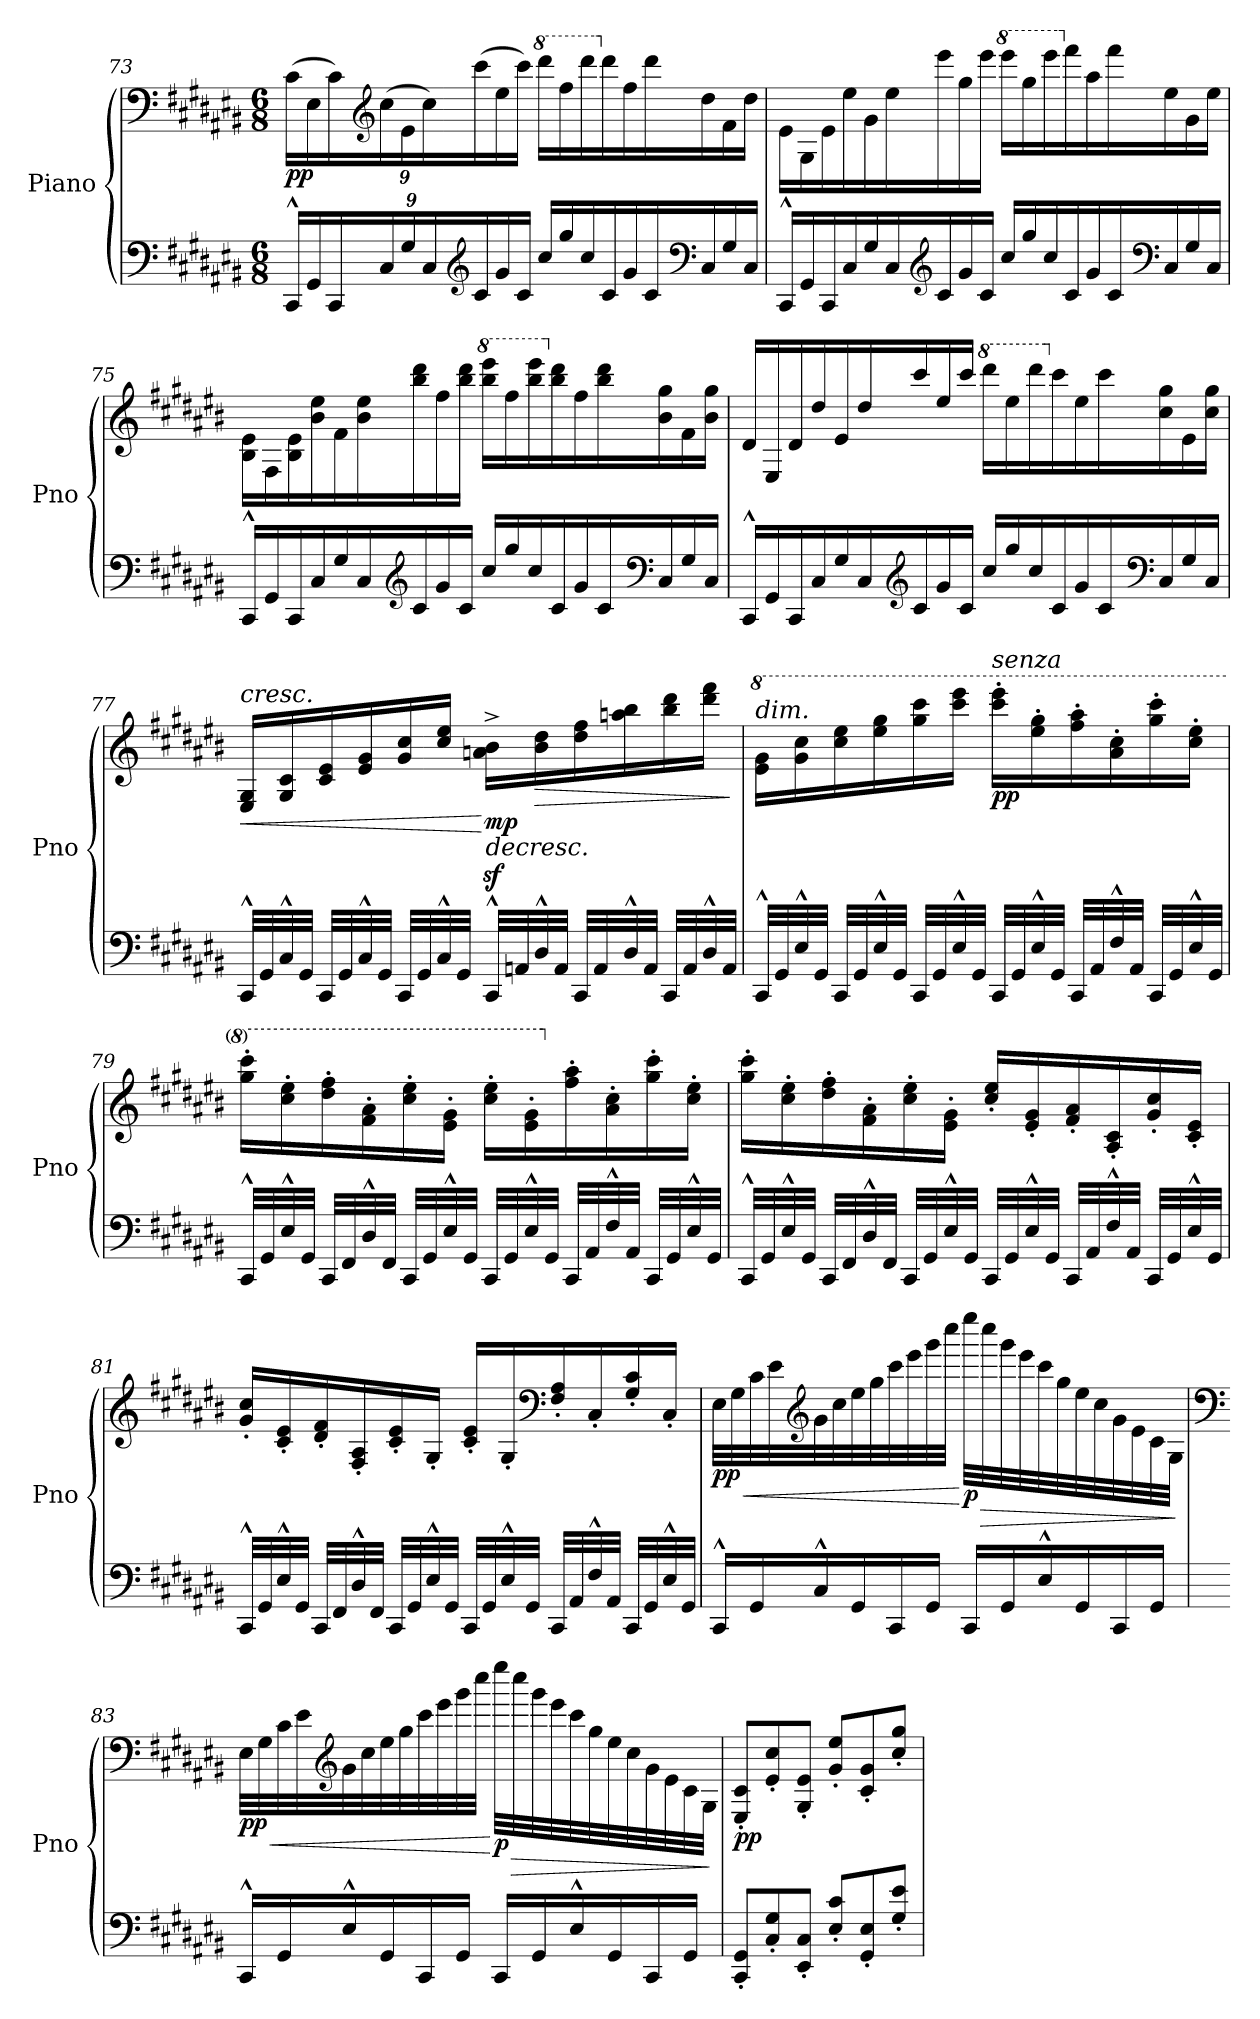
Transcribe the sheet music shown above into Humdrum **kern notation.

**kern	**kern	**dynam
*part1	*part1	*part1
*staff2	*staff1	*staff1/2
*I"Piano	*	*
*I'Pno	*	*
*clefF4	*clefF4	*
*k[f#c#g#d#a#e#b#]	*k[f#c#g#d#a#e#b#]	*
*M6/8	*M6/8	*
*Xbrackettup	*Xbrackettup	*
=73	=73	=73
!	!	!LO:DY:b
24CC#^^/LL	(24c#\LL	pp
24GG#/	24E#\	.
24CC#/	24c#\)	.
*	*clefG2	*
24C#/	(24cc#\	.
24G#/	24e#\	.
24C#/	24cc#\)	.
*clefG2	*	*
24c#/	(24ccc#\	.
24g#/	24ee#\	.
24c#/JJ	24ccc#\JJ)	.
*Xtuplet	*	*
*	*8va	*
*	*Xtuplet	*
24cc#/LL	24dddd#\LL	.
24gg#/	24fff#\	.
24cc#/	24dddd#\	.
*	*X8va	*
24c#/	24ddd#\	.
24g#/	24ff#\	.
24c#/	24ddd#\	.
*clefF4	*	*
24C#/	24dd#\	.
24G#/	24f#\	.
24C#/JJ	24dd#\JJ	.
!!LO:LB:g=z
=74	=74	=74
24CC#^^/LL	24e#\LL	.
24GG#/	24G#\	.
24CC#/	24e#\	.
24C#/	24ee#\	.
24G#/	24g#\	.
24C#/	24ee#\	.
*clefG2	*	*
24c#/	24eee#\	.
24g#/	24gg#\	.
24c#/JJ	24eee#\JJ	.
*	*8va	*
24cc#/LL	24eeee#\LL	.
24gg#/	24ggg#\	.
24cc#/	24eeee#\	.
*	*X8va	*
24c#/	24fff#\	.
24g#/	24aa#\	.
24c#/	24fff#\	.
*clefF4	*	*
24C#/	24ee#\	.
24G#/	24g#\	.
24C#/JJ	24ee#\JJ	.
=75	=75	=75
24CC#^^/LL	24B#\ 24e#\LL	.
24GG#/	24F#\	.
24CC#/	24B#\ 24e#\	.
24C#/	24b#\ 24ee#\	.
24G#/	24f#\	.
24C#/	24b#\ 24ee#\	.
*clefG2	*	*
24c#/	24bb#\ 24ddd#\	.
24g#/	24ff#\	.
24c#/JJ	24bb#\ 24ddd#\JJ	.
*	*8va	*
24cc#/LL	24bbb#\ 24eeee#\LL	.
24gg#/	24fff#\	.
24cc#/	24bbb#\ 24eeee#\	.
*	*X8va	*
24c#/	24bb#\ 24ddd#\	.
24g#/	24ff#\	.
24c#/	24bb#\ 24ddd#\	.
*clefF4	*	*
24C#/	24b#\ 24gg#\	.
24G#/	24f#\	.
24C#/JJ	24b#\ 24gg#\JJ	.
!!LO:LB:g=z
=76	=76	=76
24CC#^^/LL	24d#/LL	.
24GG#/	24E#/	.
24CC#/	24d#/	.
24C#/	24dd#/	.
24G#/	24e#/	.
24C#/	24dd#/	.
*clefG2	*	*
24c#/	24ccc#/	.
24g#/	24ee#/	.
24c#/JJ	24ccc#/JJ	.
*	*8va	*
24cc#/LL	24dddd#\LL	.
24gg#/	24eee#\	.
24cc#/	24dddd#\	.
*	*X8va	*
24c#/	24ccc#\	.
24g#/	24ee#\	.
24c#/	24ccc#\	.
*clefF4	*	*
24C#/	24cc#\ 24gg#\	.
24G#/	24e#\	.
24C#/JJ	24cc#\ 24gg#\JJ	.
=77	=77	=77
!	!LO:TX:a:i:t=cresc.	!
!	!	!LO:HP:b
32CC#^^/LLL	16E#/ 16G#/LL	<
32GG#/	.	.
32C#^^/	16G#/ 16c#/	.
32GG#/JJJ	.	.
32CC#/LLL	16c#/ 16e#/	.
32GG#/	.	.
32C#^^/	16e#/ 16g#/	.
32GG#/JJJ	.	.
32CC#/LLL	16g#/ 16cc#/	.
32GG#/	.	.
32C#^^/	16cc#/ 16ee#/JJ	.
32GG#/JJJ	.	.
!	!	!LO:HP:n=1:b
!	!	!LO:DY:n=1:b
32CC#^^/LLL	16an\z<^ 16b#\z<^LL	[ > mp
32AAn/	.	.
!	!	!LO:HP:b
32D#^^/	16b#\ 16dd#\	>
32AA/JJJ	.	.
32CC#/LLL	16dd#\ 16ff#\	.
32AA/	.	.
32D#^^/	16aan\ 16bb#\	.
32AA/JJJ	.	.
32CC#/LLL	16bb#\ 16ddd#\	.
32AA/	.	.
32D#^^/	16ddd#\ 16fff#\JJ	.
32AA/JJJ	.	.
.	.	]
!!LO:PB:g=z
=78	=78	=78
*	*8va	*
!	!LO:TX:a:i:t=dim.	!
32CC#^^/LLL	16ee#\ 16gg#\LL	.
32GG#/	.	.
32E#^^/	16gg#\ 16ccc#\	.
32GG#/JJJ	.	.
32CC#/LLL	16ccc#\ 16eee#\	.
32GG#/	.	.
32E#^^/	16eee#\ 16ggg#\	.
32GG#/JJJ	.	.
32CC#/LLL	16ggg#\ 16cccc#\	.
32GG#/	.	.
32E#^^/	16cccc#\ 16eeee#\JJ	.
32GG#/JJJ	.	.
!	!LO:TX:a:i:t=senza	!
!	!	!LO:DY:n=1:b
32CC#/LLL	16cccc#\' 16eeee#\'LL	] pp
32GG#/	.	.
32E#^^/	16eee#\' 16ggg#\'	.
32GG#/JJJ	.	.
32CC#/LLL	16fff#\' 16aaa#\'	.
32AA#/	.	.
32F#^^/	16aa#\' 16ccc#\'	.
32AA#/JJJ	.	.
32CC#/LLL	16ggg#\' 16cccc#\'	.
32GG#/	.	.
32E#^^/	16ccc#\' 16eee#\'JJ	.
32GG#/JJJ	.	.
!!LO:LB:g=z
=79	=79	=79
32CC#^^/LLL	16ggg#\' 16cccc#\'LL	.
32GG#/	.	.
32E#^^/	16ccc#\' 16eee#\'	.
32GG#/JJJ	.	.
32CC#/LLL	16ddd#\' 16fff#\'	.
32FF#/	.	.
32D#^^/	16ff#\' 16aa#\'	.
32FF#/JJJ	.	.
32CC#/LLL	16ccc#\' 16eee#\'	.
32GG#/	.	.
32E#^^/	16ee#\' 16gg#\'JJ	.
32GG#/JJJ	.	.
32CC#/LLL	16ccc#\' 16eee#\'LL	.
32GG#/	.	.
32E#^^/	16ee#\' 16gg#\'	.
32GG#/JJJ	.	.
*	*X8va	*
32CC#/LLL	16ff#\' 16aa#\'	.
32AA#/	.	.
32F#^^/	16a#\' 16cc#\'	.
32AA#/JJJ	.	.
32CC#/LLL	16gg#\' 16ccc#\'	.
32GG#/	.	.
32E#^^/	16cc#\' 16ee#\'JJ	.
32GG#/JJJ	.	.
!!LO:LB:g=z
=80	=80	=80
32CC#^^/LLL	16gg#\' 16ccc#\'LL	.
32GG#/	.	.
32E#^^/	16cc#\' 16ee#\'	.
32GG#/JJJ	.	.
32CC#/LLL	16dd#\' 16ff#\'	.
32FF#/	.	.
32D#^^/	16f#\' 16a#\'	.
32FF#/JJJ	.	.
32CC#/LLL	16cc#\' 16ee#\'	.
32GG#/	.	.
32E#^^/	16e#\' 16g#\'JJ	.
32GG#/JJJ	.	.
32CC#/LLL	16cc#/' 16ee#/'LL	.
32GG#/	.	.
32E#^^/	16e#/' 16g#/'	.
32GG#/JJJ	.	.
32CC#/LLL	16f#/' 16a#/'	.
32AA#/	.	.
32F#^^/	16A#/' 16c#/'	.
32AA#/JJJ	.	.
32CC#/LLL	16g#/' 16cc#/'	.
32GG#/	.	.
32E#^^/	16c#/' 16e#/'JJ	.
32GG#/JJJ	.	.
!!LO:LB:g=z
=81	=81	=81
32CC#^^/LLL	16g#/' 16cc#/'LL	.
32GG#/	.	.
32E#^^/	16c#/' 16e#/'	.
32GG#/JJJ	.	.
32CC#/LLL	16d#/' 16f#/'	.
32FF#/	.	.
32D#^^/	16F#/' 16A#/'	.
32FF#/JJJ	.	.
32CC#/LLL	16c#/' 16e#/'	.
32GG#/	.	.
32E#^^/	16G#'/JJ	.
32GG#/JJJ	.	.
32CC#/LLL	16c#/' 16e#/'LL	.
32GG#/	.	.
32E#^^/	16G#'/	.
32GG#/JJJ	.	.
*	*clefF4	*
32CC#/LLL	16F#/' 16A#/'	.
32AA#/	.	.
32F#^^/	16C#'/	.
32AA#/JJJ	.	.
32CC#/LLL	16G#/' 16c#/'	.
32GG#/	.	.
32E#^^/	16C#'/JJ	.
32GG#/JJJ	.	.
!!LO:LB:g=z
=82	=82	=82
!	!	!LO:HP:b
!	!	!LO:DY:n=1:b
16CC#^^/LL	32E#\LLL	< pp
.	32G#\	.
16GG#/	32c#\	.
.	32e#\	.
*	*clefG2	*
16C#^^/	32g#\	.
.	32cc#\	.
16GG#/	32ee#\	.
.	32gg#\	.
16CC#/	32ccc#\	.
.	32eee#\	.
16GG#/JJ	32ggg#\	.
.	32cccc#\JJJ	.
!	!	!LO:HP:n=1:b
!	!	!LO:DY:n=2:b
16CC#/LL	32eeee#\LLL	[ > p
.	32cccc#\	.
16GG#/	32ggg#\	.
.	32eee#\	.
16E#^^/	32ccc#\	.
.	32gg#\	.
16GG#/	32ee#\	.
.	32cc#\	.
16CC#/	32g#\	.
.	32e#\	.
16GG#/JJ	32c#\	.
.	32G#\JJJ	.
.	.	]
!!LO:PB:g=z
=83	=83	=83
*	*clefF4	*
!	!	!LO:HP:b
!	!	!LO:DY:n=1:b
16CC#^^/LL	32E#\LLL	< pp
.	32G#\	.
16GG#/	32c#\	.
.	32e#\	.
*	*clefG2	*
16E#^^/	32g#\	.
.	32cc#\	.
16GG#/	32ee#\	.
.	32gg#\	.
16CC#/	32ccc#\	.
.	32eee#\	.
16GG#/JJ	32ggg#\	.
.	32cccc#\JJJ	.
!	!	!LO:HP:n=1:b
!	!	!LO:DY:n=2:b
16CC#/LL	32eeee#\LLL	[ > p
.	32cccc#\	.
16GG#/	32ggg#\	.
.	32eee#\	.
16E#^^/	32ccc#\	.
.	32gg#\	.
16GG#/	32ee#\	.
.	32cc#\	.
16CC#/	32g#\	.
.	32e#\	.
16GG#/JJ	32c#\	.
.	32G#\JJJ	.
.	.	]
!!LO:LB:g=z
=84	=84	=84
!	!	!LO:DY:b
8CC#/' 8GG#/'L	8E#/' 8c#/'L	pp
8C#/' 8G#/'	8e#/' 8cc#/'	.
8EE#/' 8C#/'J	8G#/' 8e#/'J	.
8E#/' 8c#/'L	8g#/' 8ee#/'L	.
8GG#/' 8E#/'	8c#/' 8g#/'	.
8G#/' 8e#/'J	8cc#/' 8gg#/'J	.
=	=	=
*-	*-	*-
